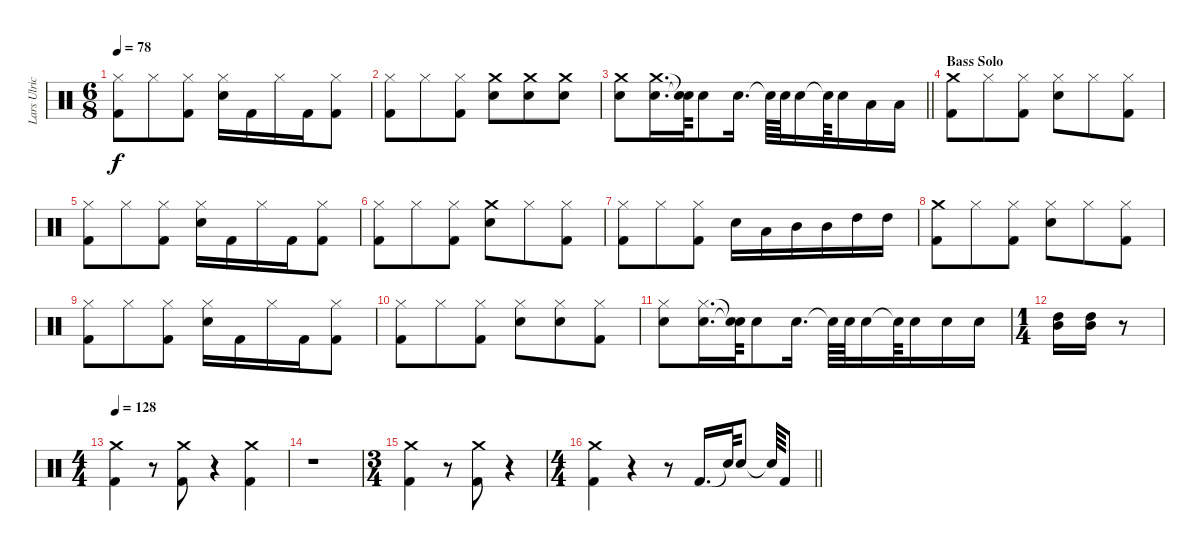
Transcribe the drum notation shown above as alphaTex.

\track ("Lars Ulrich (Drums)" "Lars Ulric") {instrument percussion}
\staff {score}
\articulation defaults
\ts (6 8)
\tempo 78
\clef neutral
\ks c
("Hi-Hat (closed)" "Kick (hit) 2").8{dy f} "Hi-Hat (closed)".8 ("Kick (hit) 2" "Hi-Hat (closed)").8 ("Snare (hit) 2" "Hi-Hat (closed)").16 "Kick (hit) 2".16 "Hi-Hat (closed)".16 "Kick (hit) 2".16 ("Kick (hit) 2" "Hi-Hat (closed)").8 |
("Hi-Hat (closed)" "Kick (hit) 2").8 "Hi-Hat (closed)".8 ("Kick (hit) 2" "Hi-Hat (closed)").8 ("Crash medium (hit)" "Snare (hit) 2").8 ("Crash medium (hit)" "Snare (hit) 2").8 ("Crash medium (hit)" "Snare (hit) 2").8 |
\barLineRight lightlight
("Snare (hit) 2" "Crash medium (hit)").8 ("Snare (hit) 2" "Crash medium (hit)").16{d} ("Snare (hit)"{t} "Snare (hit)"{t}).64 "Snare (hit) 2".8 "Snare (hit) 2".16{d} "Snare (hit)"{t}.64 "Snare (hit) 2".64 "Snare (hit) 2".16 "Snare (hit)"{t}.64 "Snare (hit) 2".16 "Low Tom (hit)".16 "Low Tom (hit)".16 |
\section ("" "Bass Solo")
("Kick (hit) 2" "Crash medium (hit)").8 "Hi-Hat (closed)".8 ("Kick (hit) 2" "Hi-Hat (closed)").8 ("Snare (hit) 2" "Hi-Hat (closed)").8 "Hi-Hat (closed)".8 ("Kick (hit) 2" "Hi-Hat (closed)").8 |
("Hi-Hat (closed)" "Kick (hit) 2").8 "Hi-Hat (closed)".8 ("Kick (hit) 2" "Hi-Hat (closed)").8 ("Snare (hit) 2" "Hi-Hat (closed)").16 "Kick (hit) 2".16 "Hi-Hat (closed)".16 "Kick (hit) 2".16 ("Kick (hit) 2" "Hi-Hat (closed)").8 |
("Hi-Hat (closed)" "Kick (hit) 2").8 "Hi-Hat (closed)".8 ("Hi-Hat (closed)" "Kick (hit) 2").8 ("Crash medium (hit)" "Snare (hit) 2").8 "Hi-Hat (closed)".8 ("Hi-Hat (closed)" "Kick (hit) 2").8 |
("Hi-Hat (closed)" "Kick (hit) 2").8 "Hi-Hat (closed)".8 ("Kick (hit) 2" "Hi-Hat (closed)").8 "Snare (hit) 2".16 "Low Tom (hit)".16 "Mid Tom (hit)".16 "Mid Tom (hit)".16 "High Tom (hit)".16 "High Tom (hit)".16 |
("Kick (hit) 2" "Crash medium (hit)").8 "Hi-Hat (closed)".8 ("Kick (hit) 2" "Hi-Hat (closed)").8 ("Snare (hit) 2" "Hi-Hat (closed)").8 "Hi-Hat (closed)".8 ("Kick (hit) 2" "Hi-Hat (closed)").8 |
("Hi-Hat (closed)" "Kick (hit) 2").8 "Hi-Hat (closed)".8 ("Kick (hit) 2" "Hi-Hat (closed)").8 ("Snare (hit) 2" "Hi-Hat (closed)").16 "Kick (hit) 2".16 "Hi-Hat (closed)".16 "Kick (hit) 2".16 ("Kick (hit) 2" "Hi-Hat (closed)").8 |
("Kick (hit) 2" "Hi-Hat (closed)").8 "Hi-Hat (closed)".8 ("Kick (hit) 2" "Hi-Hat (closed)").8 ("Snare (hit) 2" "Hi-Hat (closed)").8 ("Hi-Hat (closed)" "Snare (hit) 2").8 ("Kick (hit) 2" "Hi-Hat (closed)").8 |
("Hi-Hat (closed)" "Snare (hit) 2").8 ("Hi-Hat (closed)" "Snare (hit) 2").16{d} ("Snare (hit)"{t} "Snare (hit)"{t}).64 "Snare (hit) 2".8 "Snare (hit) 2".16{d} "Snare (hit)"{t}.64 "Snare (hit) 2".64 "Snare (hit) 2".16 "Snare (hit)"{t}.64 "Snare (hit) 2".16 "Snare (hit) 2".16 "Snare (hit) 2".16 |
\ts (1 4)
("High Tom (hit)" "Mid Tom (hit)").16 ("High Tom (hit)" "Mid Tom (hit)").16 r.8 |
\ts (4 4)
\tempo 128
("Kick (hit) 2" "Crash medium (hit)").4 r.8 ("Kick (hit) 2" "Crash medium (hit)").8 r.4 ("Kick (hit) 2" "Crash medium (hit)").4 |
r.1 |
\ts (3 4)
("Kick (hit) 2" "Crash medium (hit)").4 r.8 ("Kick (hit) 2" "Crash medium (hit)").8 r.4 |
\ts (4 4)
\barLineRight lightlight
("Kick (hit) 2" "Crash medium (hit)").4 r.4 r.8 "Kick (hit) 2".16{d} "Snare (hit)"{t}.64 "Snare (hit) 2".8 "Snare (hit)"{t}.64 "Kick (hit) 2".8
